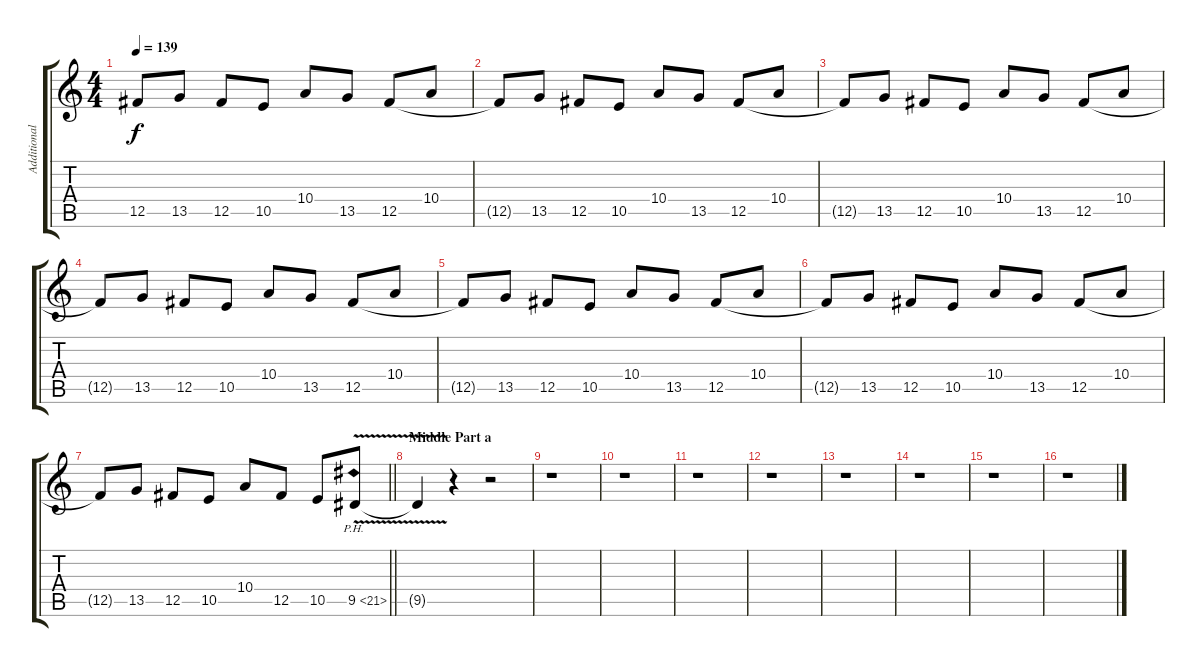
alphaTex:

\track ("Additional Guitar" "Additional") {instrument distortionguitar}
\staff {score tabs}
\tuning (Db4 Ab3 E3 B2 Gb2 B1) {hide}
\ts (4 4)
\tempo 139
\clef g2
\ks c
12.5{t}.8{dy f} 13.5.8 12.5.8 10.5.8 10.4.8 13.5.8 12.5.8 10.4.8 |
12.5{t}.8 13.5.8 12.5.8 10.5.8 10.4.8 13.5.8 12.5.8 10.4.8 |
12.5{t}.8 13.5.8 12.5.8 10.5.8 10.4.8 13.5.8 12.5.8 10.4.8 |
12.5{t}.8 13.5.8 12.5.8 10.5.8 10.4.8 13.5.8 12.5.8 10.4.8 |
12.5{t}.8 13.5.8 12.5.8 10.5.8 10.4.8 13.5.8 12.5.8 10.4.8 |
12.5{t}.8 13.5.8 12.5.8 10.5.8 10.4.8 13.5.8 12.5.8 10.4.8 |
\barLineRight lightlight
12.5{t}.8 13.5.8 12.5.8 10.5.8 10.4.8 12.5.8 10.5.8 9.5{ph 12 v}.8 |
\section ("" "Middle Part a")
9.5{t}.4 r.4 r.2 |
r.1 |
r.1 |
r.1 |
r.1 |
r.1 |
r.1 |
r.1 |
r.1
